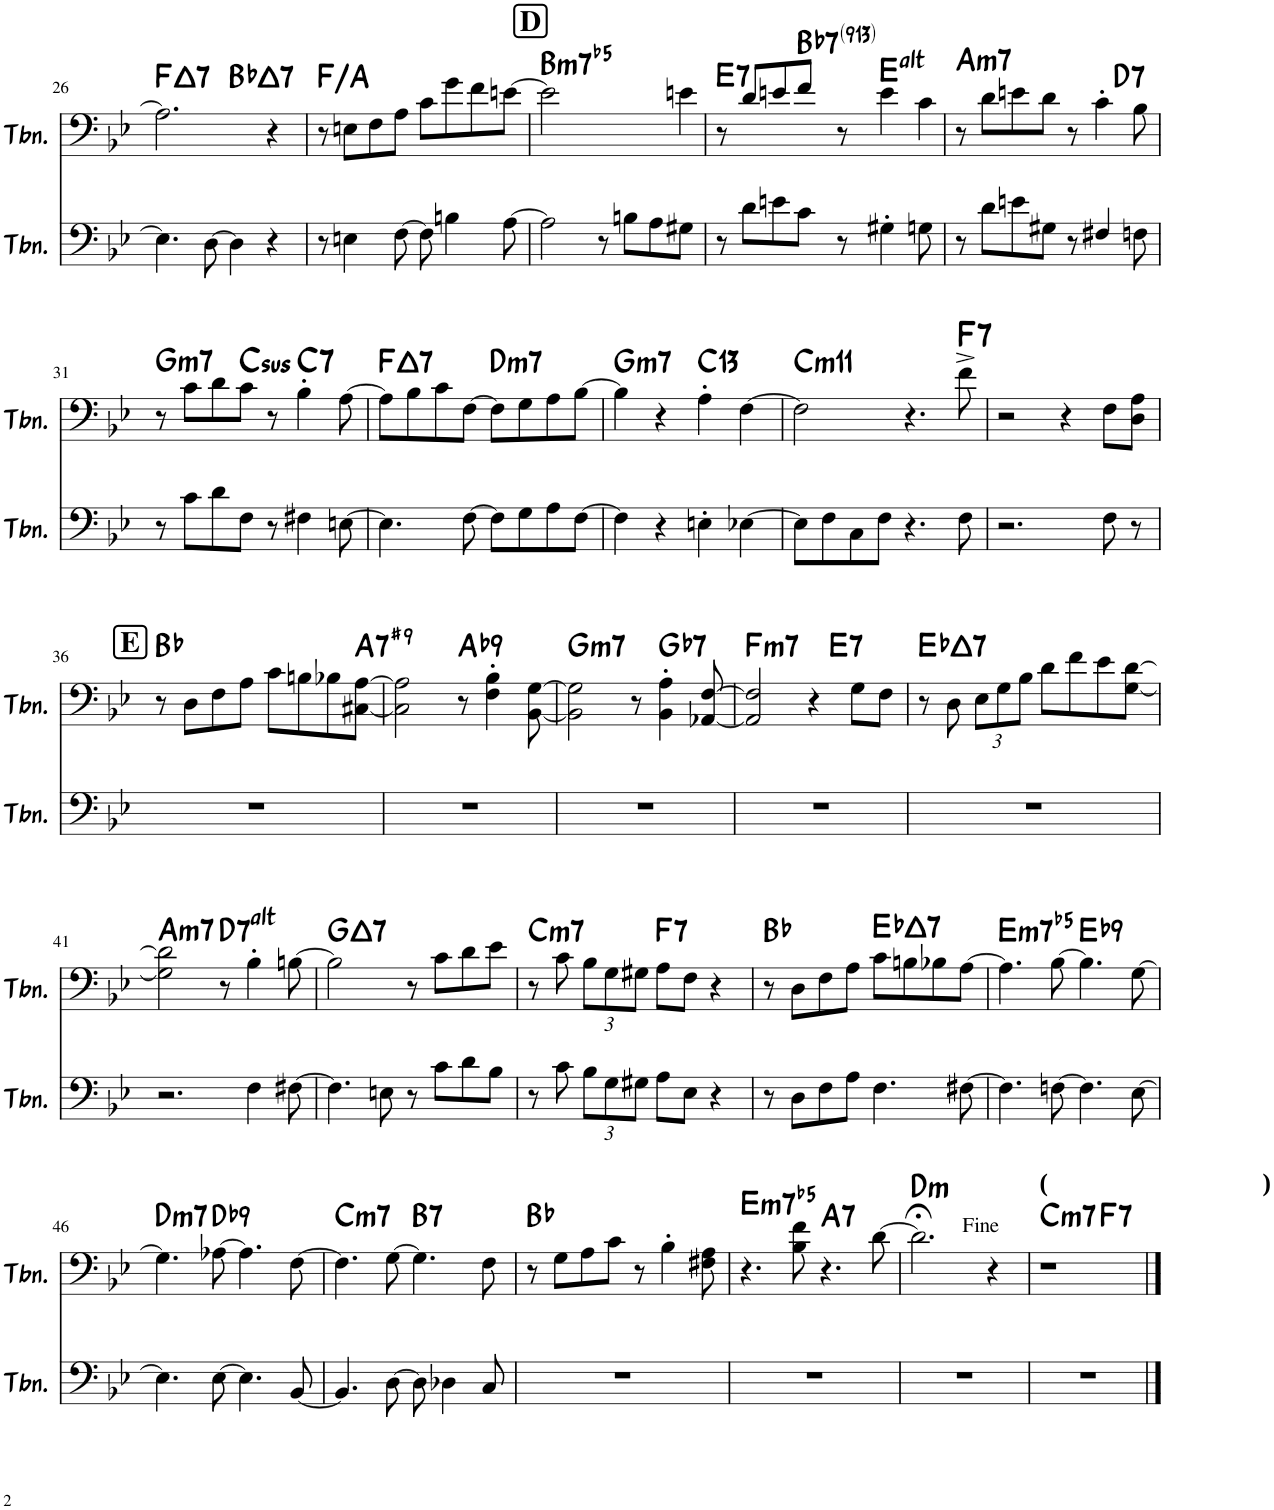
**kern	**kern	**harte
*part2	*part1	*part1
*staff2	*staff1	*
*I"Trombone	*I"Trombone	*
*I'Tbn.	*I'Tbn.	*
!!LO:PB:g=z
*clefF4	*clefF4	*
*k[b-e-]	*k[b-e-]	*
*M4/4	*M4/4	*
=26	=26	=26
!	!	!LO:H:kt=7
*	*^	*
4.E\]	2.A\]	2ryy	F:maj7
[8D\	.	.	.
!	!	!	!LO:H:kt=7
4D\]	.	2ryy	Bb:maj7
4r	4r	.	.
*	*v	*v	*
=27	=27	=27
8r	8r	F:maj/3
4En\	8En\L	.
.	8F\	.
[8F\	8A\J	.
8F\]	8c\L	.
4Bn\	8g\	.
.	8f\	.
[8A\	[8en\J	.
!!LO:REH:place=s1:a:B:cj:fs=14:t=D
=28	=28	=28
!	!	!LO:H:kt=m7b5
2A\]	2e\]	B:hdim7
8r	4ryy	.
8Bn\L	.	.
8A\	8ryy	.
8G#X\J	8en\	.
=29	=29	=29
!	!	!LO:H:kt=7
8r	8r	E:7
8d\L	8d/L	.
8en\	8en/	.
!	!	!LO:H:kt=7
8c\J	8f/J	Bb:7(9,13)
8r	8r	.
4G#X'\	4e\	E:(3,b5,#5,b9,#9)
8Gn\	8c\	.
=30	=30	=30
!	!	!LO:H:kt=m7
*	*^	*
8r	8r	2.ryy	A:min7
8d\L	8d\L	.	.
8en\	8en\	.	.
8G#X\J	8d\J	.	.
8r	8r	.	.
4F#X/	4c'\	.	.
!	!	!	!LO:H:kt=7
.	.	4ryy	D:7
8Fn\	8B-\	.	.
!!LO:LB:g=z
=31	=31	=31	=31
!	!	!	!LO:H:kt=m7
*	*v	*v	*
8r	8r	G:min7
8c\L	8c\L	.
8d\	8d\	.
!	!	!LO:H:kt=sus
8F\J	8c\J	C:sus4
8r	8r	.
!	!	!LO:H:kt=7
4F#X\	4B-'\	C:7
[8En\	[8A\	.
=32	=32	=32
!	!	!LO:H:kt=7
4.E\]	8A\L]	F:maj7
.	8B-\	.
.	8c\	.
[8F\	[8F\J	.
!	!	!LO:H:kt=m7
8F\L]	8F\L]	D:min7
8G\	8G\	.
8A\	8A\	.
[8F\J	[8B-\J	.
=33	=33	=33
!	!	!LO:H:kt=m7
4F\]	4B-\]	G:min7
4r	4r	.
!	!	!LO:H:kt=13
4En'\	4A'\	C:9(11,13)
[4E-X\	[4F\	.
=34	=34	=34
!	!	!LO:H:kt=m11
8E-\L]	2F\]	C:min9(11)
8F\	.	.
8C\	.	.
8F\J	.	.
4.r	4.r	.
!	!	!LO:H:kt=7
8F\	8f^\	F:7
=35	=35	=35
2.r	2r	.
.	4r	.
8F\	8F\L	.
8r	8D\ 8A\J	.
!!LO:LB:g=z
!!LO:REH:place=s1:a:B:cj:fs=14:t=E
=36	=36	=36
!	!	!LO:H:kt=N.C.
1r	8r	N
.	8D\L	.
.	8F\	.
.	8A\J	.
.	8c\L	.
.	8Bn\	.
.	8B-X\	.
!	!	!LO:H:kt=7
.	[8C#X\ [8A\J	A:7(#9)
=37	=37	=37
1r	2C#\] 2A\]	.
!	!	!LO:H:kt=9
.	8r	Ab:9
.	4F\' 4B-\'	.
.	[8BB-\ [8G\	.
=38	=38	=38
!	!	!LO:H:kt=m7
1r	2BB-\] 2G\]	G:min7
.	8r	.
!	!	!LO:H:kt=7
.	4BB-\' 4A\'	Gb:7
.	[8AA-X/ [8F/	.
=39	=39	=39
!	!	!LO:H:kt=m7
*	*^	*
1r	2AA-/] 2F/]	2ryy	F:min7
.	4r	8ryy	.
!	!	!	!LO:H:kt=7
.	.	4.ryy	E:7
.	8G\L	.	.
.	8F\J	.	.
=40	=40	=40	=40
!	!	!	!LO:H:kt=7
*	*v	*v	*
1r	8r	Eb:maj7
.	8D\	.
*	*Xbrackettup	*
.	12E-\L	.
.	12G\	.
.	12B-\J	.
.	8d\L	.
.	8f\	.
.	8e-\	.
.	[8G\ [8d\J	.
!!LO:LB:g=z
=41	=41	=41
!LO:N:vis=2.	!	!LO:H:kt=m7
8%5r	2G\] 2d\]	A:min7
!	!	!LO:H:kt=7
.	8r	D:(3,b5,#5,b7,b9,#9)
4F\	4B-'>\	.
[8F#X\	[8Bn\	.
=42	=42	=42
!	!	!LO:H:kt=7
4.F#\]	2B\]	G:maj7
8En\	.	.
8r	8r	.
8c\L	8c\L	.
8d\	8d\	.
8B-\J	8e-\J	.
=43	=43	=43
!	!	!LO:H:kt=m7
8r	8r	C:min7
8c\	8c\	.
*Xbrackettup	*	*
12B-\L	12B-\L	.
12G\	12G\	.
12G#X\J	12G#X\J	.
!	!	!LO:H:kt=7
8A\L	8A\L	F:7
8E-\J	8F\J	.
4r	4r	.
=44	=44	=44
!	!	!LO:H:kt=N.C.
8r	8r	N
8D\L	8D\L	.
8F\	8F\	.
8A\J	8A\J	.
!	!	!LO:H:kt=7
4.F\	8c\L	Eb:maj7
.	8Bn\	.
.	8B-X\	.
[8F#X\	[8A\J	.
=45	=45	=45
!	!	!LO:H:kt=m7b5
4.F#\]	4.A\]	E:hdim7
[8Fn\	[8B-\	.
!	!	!LO:H:kt=9
4.F\]	4.B-\]	Eb:9
[8E-\	[8G\	.
!!LO:LB:g=z
=46	=46	=46
!	!	!LO:H:kt=m7
4.E-\]	4.G\]	D:min7
!	!	!LO:H:kt=9
[8E-\	[8A-X\	Db:9
4.E-\]	4.A-\]	.
[8BB-/	[8F\	.
=47	=47	=47
!	!	!LO:H:kt=m7
4.BB-/]	4.F\]	C:min7
[8D\	[8G\	.
!	!	!LO:H:kt=7
8D\]	4.G\]	B:7
4D-X\	.	.
8C/	8F\	.
=48	=48	=48
!	!	!LO:H:kt=N.C.
1r	8r	N
.	8G\L	.
.	8A\	.
.	8c\J	.
.	8r	.
.	4B-'\	.
.	8F#X\ 8A\	.
=49	=49	=49
!	!	!LO:H:kt=m7b5
1r	4.r	E:hdim7
.	8B-\ 8f\	.
!	!	!LO:H:kt=7
.	4.r	A:7
.	[8d\	.
=50	=50	=50
!	!	!LO:H:kt=m
1r	2.d;<\]	D:min
.	4r	.
=51	=51	=51
!	!LO:TX:a:B:t=(                                  )	!LO:H:kt=m7
*	*^	*
1r	1r	2ryy	C:min7
!	!	!	!LO:H:kt=7
.	.	2ryy	F:7
*	*v	*v	*
==	==	==
*-	*-	*-
